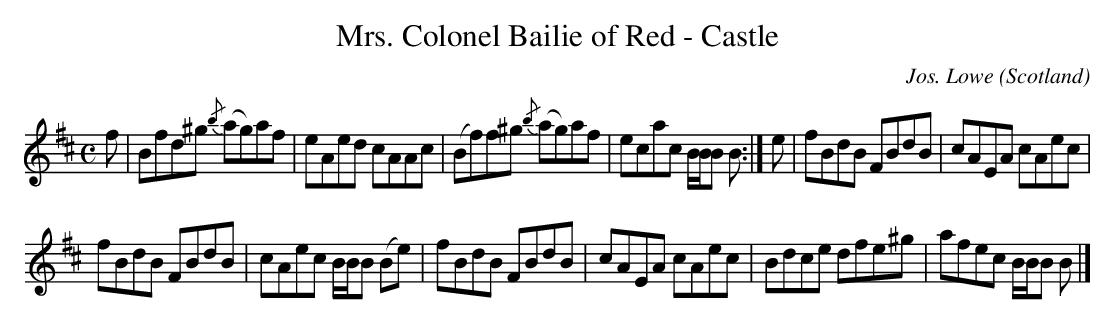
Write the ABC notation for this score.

X:1
U:~=!turn!
T:Mrs. Colonel Bailie of Red - Castle
C:Jos. Lowe
O:Scotland
M:C
L:1/8
K:B Aeolian
f | Bfd^g {/b}(ag)af | eAed cAAc | (Bf)f^g {/b}(ag)af | ecac B/2B/2B B :| e | fBdB FBdB | cAEA cAec |
fBdB FBdB | cAec B/2B/2B (Be) | fBdB FBdB | cAEA cAec | Bdce dfe^g | afec B/2B/2B B |]
